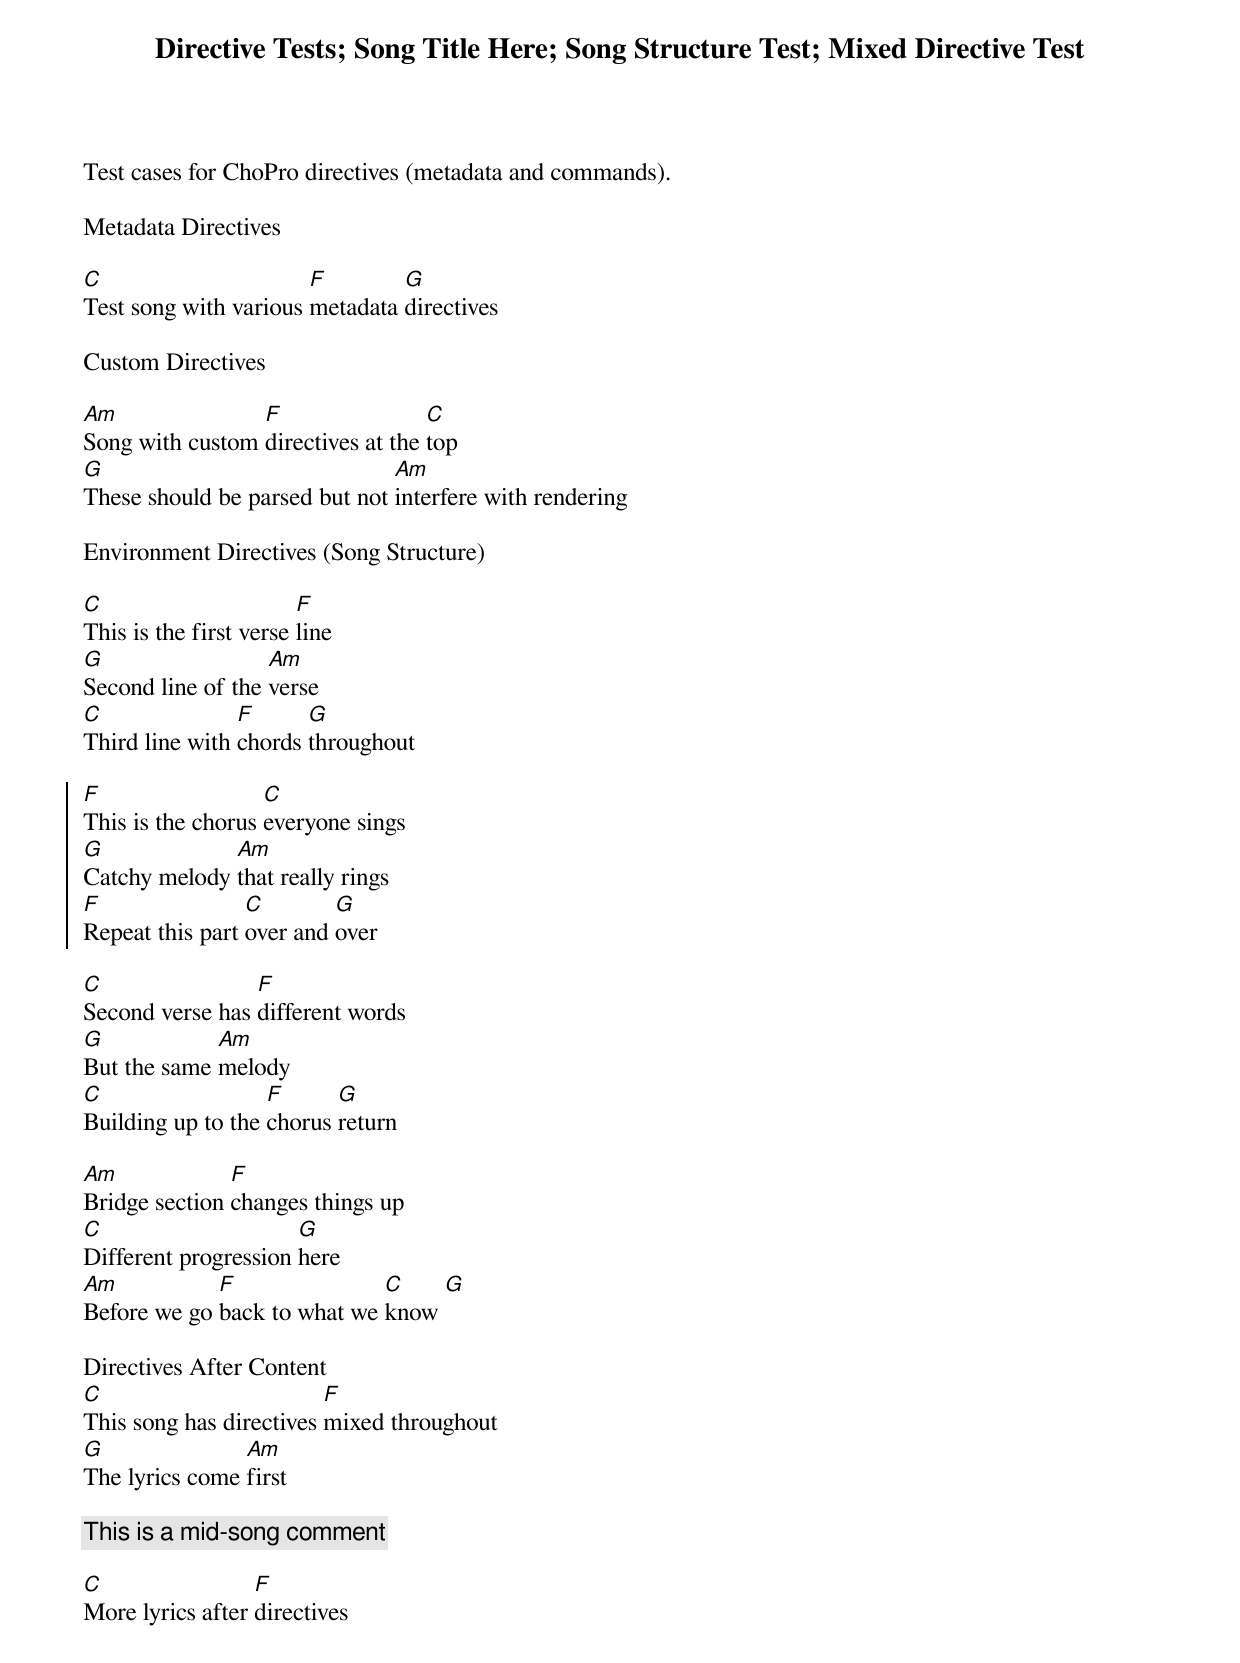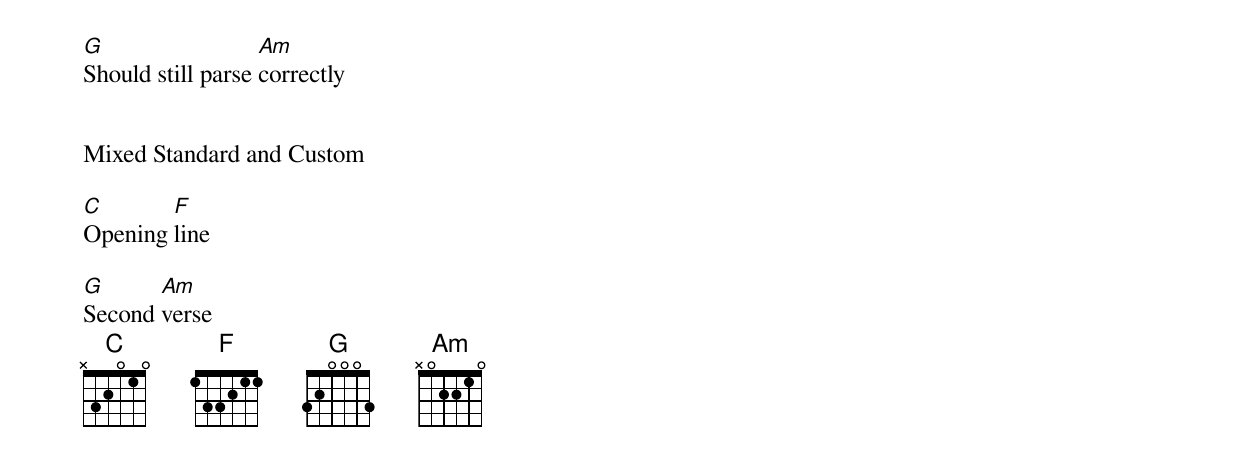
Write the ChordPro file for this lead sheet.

Directive Tests

Test cases for ChoPro directives (metadata and commands).

Metadata Directives
{title: Song Title Here}
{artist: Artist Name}
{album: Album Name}
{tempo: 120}
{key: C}
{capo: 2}

[C]Test song with various [F]metadata [G]directives

Custom Directives
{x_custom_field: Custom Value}
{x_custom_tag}
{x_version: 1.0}

[Am]Song with custom [F]directives at the [C]top
[G]These should be parsed but not [Am]interfere with rendering

Environment Directives (Song Structure)
{title: Song Structure Test}
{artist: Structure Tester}

{start_of_verse}
[C]This is the first verse [F]line
[G]Second line of the [Am]verse
[C]Third line with [F]chords [G]throughout
{end_of_verse}

{start_of_chorus}
[F]This is the chorus [C]everyone sings
[G]Catchy melody [Am]that really rings
[F]Repeat this part [C]over and [G]over
{end_of_chorus}

{start_of_verse}
[C]Second verse has [F]different words
[G]But the same [Am]melody
[C]Building up to the [F]chorus [G]return
{end_of_verse}

{start_of_bridge}
[Am]Bridge section [F]changes things up
[C]Different progression [G]here
[Am]Before we go [F]back to what we [C]know [G]
{end_of_bridge}

Directives After Content
[C]This song has directives [F]mixed throughout
[G]The lyrics come [Am]first

{comment: This is a mid-song comment}
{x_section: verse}

[C]More lyrics after [F]directives
[G]Should still parse [Am]correctly

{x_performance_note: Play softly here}
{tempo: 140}

Mixed Standard and Custom
{title: Mixed Directive Test}
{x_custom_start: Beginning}

[C]Opening [F]line
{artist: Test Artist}
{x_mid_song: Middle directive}

[G]Second [Am]verse
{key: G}
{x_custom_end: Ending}
